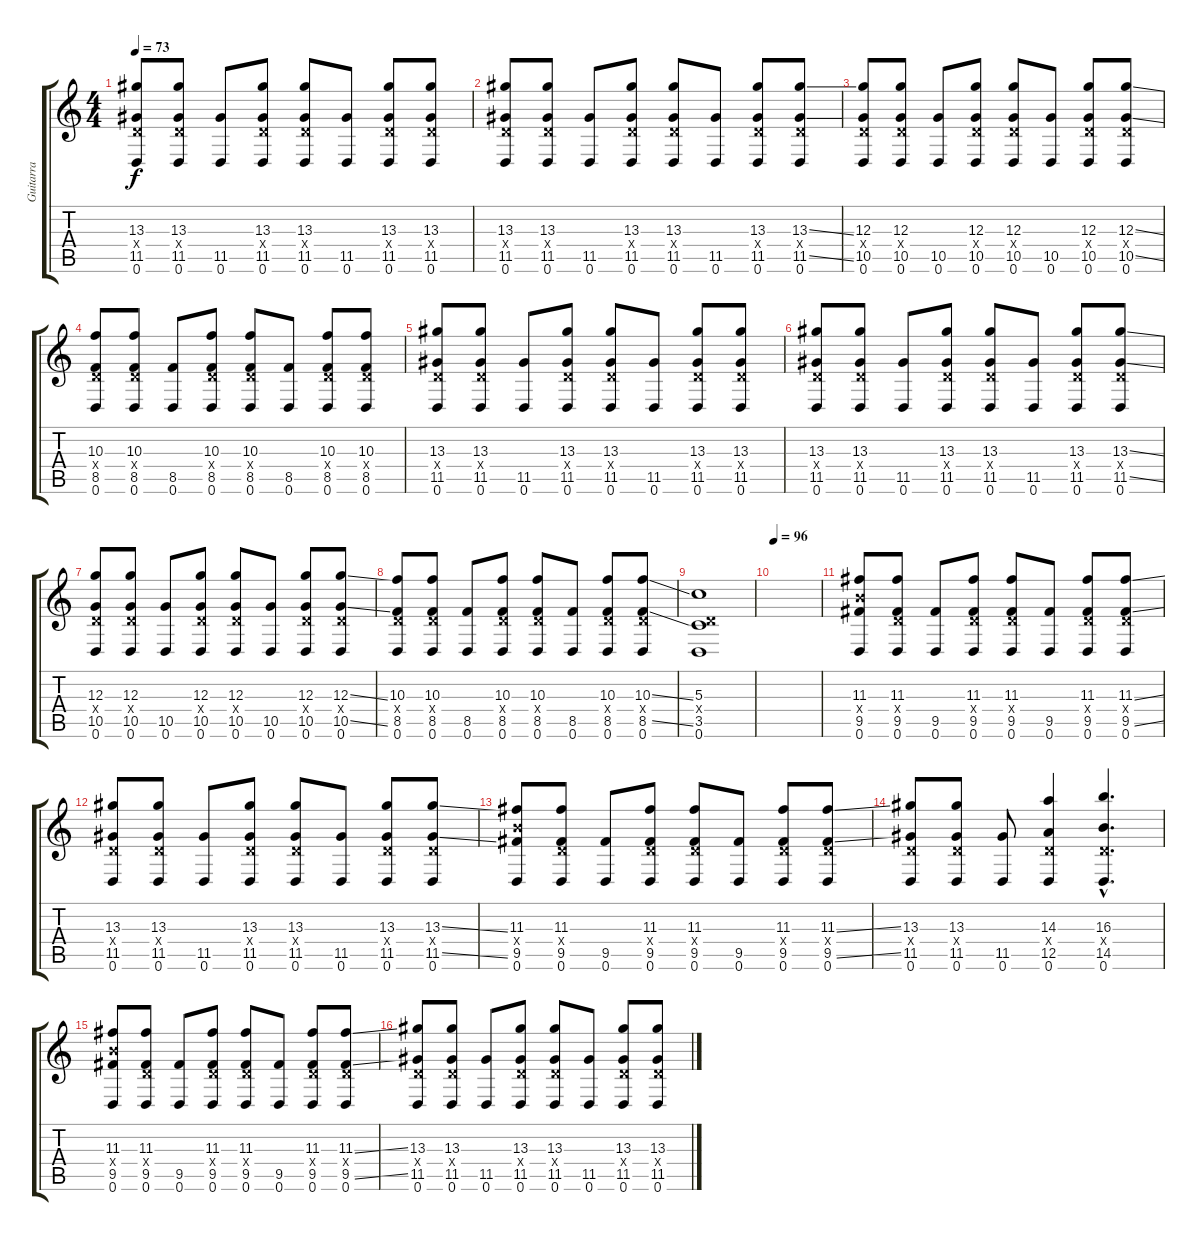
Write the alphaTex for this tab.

\track ("Guitarra" "Guitarra") {instrument electricguitarclean}
\staff {score tabs}
\tuning (E4 B3 G3 D3 A2 D2) {hide}
\ts (4 4)
\tempo 73
\clef g2
\ks c
(13.3 0.4{x} 11.5 0.6).8{dy f} (13.3 0.4{x} 11.5 0.6).8 (11.5 0.6).8 (13.3 0.4{x} 11.5 0.6).8 (13.3 0.4{x} 11.5 0.6).8 (11.5 0.6).8 (13.3 0.4{x} 11.5 0.6).8 (13.3 0.4{x} 11.5 0.6).8 |
(13.3 0.4{x} 11.5 0.6).8 (13.3 0.4{x} 11.5 0.6).8 (11.5 0.6).8 (13.3 0.4{x} 11.5 0.6).8 (13.3 0.4{x} 11.5 0.6).8 (11.5 0.6).8 (13.3 0.4{x} 11.5 0.6).8 (13.3{ss} 0.4{x} 11.5{ss} 0.6).8 |
(12.3 0.4{x} 10.5 0.6).8 (12.3 0.4{x} 10.5 0.6).8 (10.5 0.6).8 (12.3 0.4{x} 10.5 0.6).8 (12.3 0.4{x} 10.5 0.6).8 (10.5 0.6).8 (12.3 0.4{x} 10.5 0.6).8 (12.3{ss} 0.4{x} 10.5{ss} 0.6).8 |
(10.3 0.4{x} 8.5 0.6).8 (10.3 0.4{x} 8.5 0.6).8 (8.5 0.6).8 (10.3 0.4{x} 8.5 0.6).8 (10.3 0.4{x} 8.5 0.6).8 (8.5 0.6).8 (10.3 0.4{x} 8.5 0.6).8 (10.3 0.4{x} 8.5 0.6).8 |
(13.3 0.4{x} 11.5 0.6).8 (13.3 0.4{x} 11.5 0.6).8 (11.5 0.6).8 (13.3 0.4{x} 11.5 0.6).8 (13.3 0.4{x} 11.5 0.6).8 (11.5 0.6).8 (13.3 0.4{x} 11.5 0.6).8 (13.3 0.4{x} 11.5 0.6).8 |
(13.3 0.4{x} 11.5 0.6).8 (13.3 0.4{x} 11.5 0.6).8 (11.5 0.6).8 (13.3 0.4{x} 11.5 0.6).8 (13.3 0.4{x} 11.5 0.6).8 (11.5 0.6).8 (13.3 0.4{x} 11.5 0.6).8 (13.3{ss} 0.4{x} 11.5{ss} 0.6).8 |
(12.3 0.4{x} 10.5 0.6).8 (12.3 0.4{x} 10.5 0.6).8 (10.5 0.6).8 (12.3 0.4{x} 10.5 0.6).8 (12.3 0.4{x} 10.5 0.6).8 (10.5 0.6).8 (12.3 0.4{x} 10.5 0.6).8 (12.3{ss} 0.4{x} 10.5{ss} 0.6).8 |
(10.3 0.4{x} 8.5 0.6).8 (10.3 0.4{x} 8.5 0.6).8 (8.5 0.6).8 (10.3 0.4{x} 8.5 0.6).8 (10.3 0.4{x} 8.5 0.6).8 (8.5 0.6).8 (10.3 0.4{x} 8.5 0.6).8 (10.3{ss} 0.4{x} 8.5{ss} 0.6).8 |
(5.3 0.4{x} 3.5 0.6).1 |
\tempo 96
|
(11.3 9.4{x} 9.5 0.6).8 (11.3 0.4{x} 9.5 0.6).8 (9.5 0.6).8 (11.3 0.4{x} 9.5 0.6).8 (11.3 0.4{x} 9.5 0.6).8 (9.5 0.6).8 (11.3 0.4{x} 9.5 0.6).8 (11.3{ss} 0.4{x} 9.5{ss} 0.6).8 |
(13.3 0.4{x} 11.5 0.6).8 (13.3 0.4{x} 11.5 0.6).8 (11.5 0.6).8 (13.3 0.4{x} 11.5 0.6).8 (13.3 0.4{x} 11.5 0.6).8 (11.5 0.6).8 (13.3 0.4{x} 11.5 0.6).8 (13.3{ss} 0.4{x} 11.5{ss} 0.6).8 |
(11.3 9.4{x} 9.5 0.6).8 (11.3 0.4{x} 9.5 0.6).8 (9.5 0.6).8 (11.3 0.4{x} 9.5 0.6).8 (11.3 0.4{x} 9.5 0.6).8 (9.5 0.6).8 (11.3 0.4{x} 9.5 0.6).8 (11.3{ss} 0.4{x} 9.5{ss} 0.6).8 |
(13.3 0.4{x} 11.5 0.6).8 (13.3 0.4{x} 11.5 0.6).8 (11.5 0.6).8 (14.3 0.4{x} 12.5 0.6).4 (16.3{hac} 0.4{hac x} 14.5{hac} 0.6{hac}).4{d} |
(11.3 9.4{x} 9.5 0.6).8 (11.3 0.4{x} 9.5 0.6).8 (9.5 0.6).8 (11.3 0.4{x} 9.5 0.6).8 (11.3 0.4{x} 9.5 0.6).8 (9.5 0.6).8 (11.3 0.4{x} 9.5 0.6).8 (11.3{ss} 0.4{x} 9.5{ss} 0.6).8 |
(13.3 0.4{x} 11.5 0.6).8 (13.3 0.4{x} 11.5 0.6).8 (11.5 0.6).8 (13.3 0.4{x} 11.5 0.6).8 (13.3 0.4{x} 11.5 0.6).8 (11.5 0.6).8 (13.3 0.4{x} 11.5 0.6).8 (13.3{ss} 0.4{x} 11.5{ss} 0.6).8
